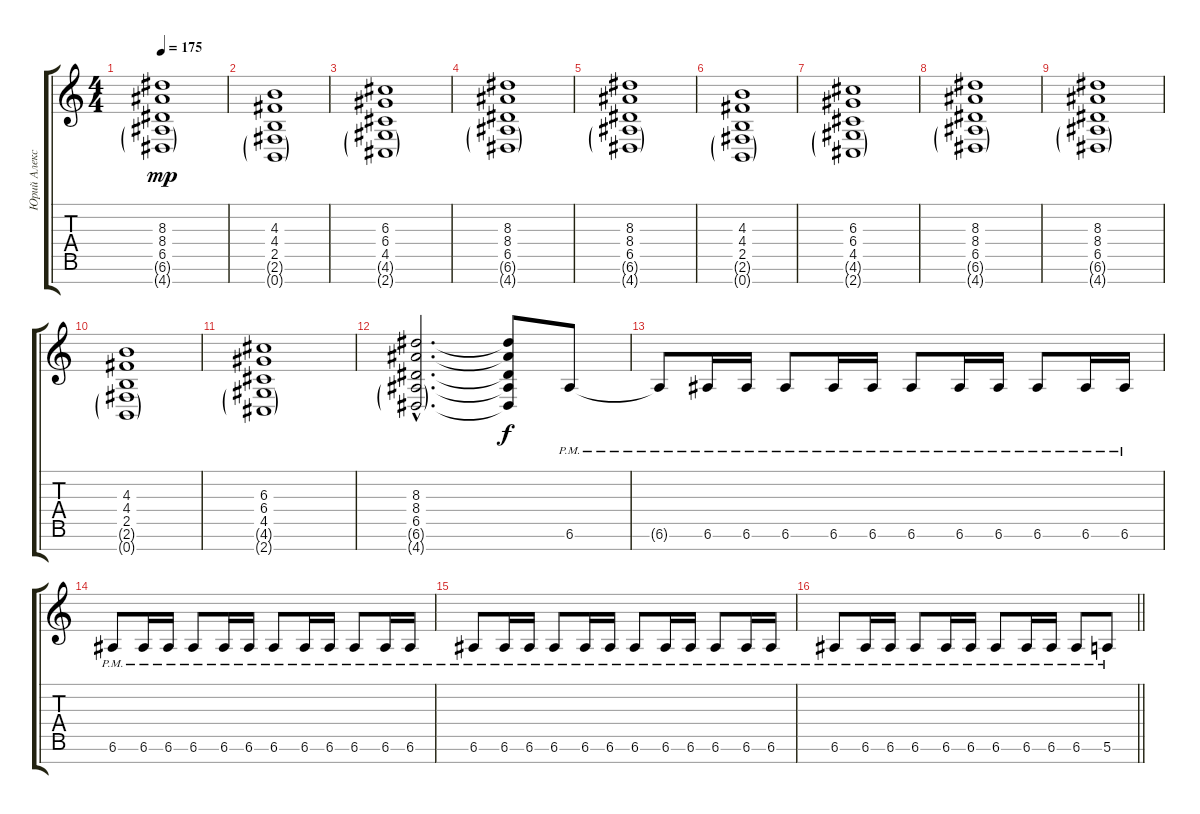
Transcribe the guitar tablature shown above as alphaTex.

\track ("Юрий Алексеев" "Юрий Алекс") {instrument distortionguitar}
\staff {score tabs}
\tuning (E4 B3 G3 D3 A2 E2 B1) {hide}
\ts (4 4)
\tempo 175
\clef g2
\ks c
(8.3 8.4 6.5 6.6{g} 4.7{g}).1{dy mp} |
(4.3 4.4 2.5 2.6{g} 0.7{g}).1 |
(6.3 6.4 4.5 4.6{g} 2.7{g}).1 |
(8.3 8.4 6.5 6.6{g} 4.7{g}).1 |
(8.3 8.4 6.5 6.6{g} 4.7{g}).1 |
(4.3 4.4 2.5 2.6{g} 0.7{g}).1 |
(6.3 6.4 4.5 4.6{g} 2.7{g}).1 |
(8.3 8.4 6.5 6.6{g} 4.7{g}).1 |
(8.3 8.4 6.5 6.6{g} 4.7{g}).1 |
(4.3 4.4 2.5 2.6{g} 0.7{g}).1 |
(6.3 6.4 4.5 4.6{g} 2.7{g}).1 |
(8.3{hac} 8.4{hac} 6.5{hac} 6.6{g hac} 4.7{g hac}).2{d} (8.3{t} 8.4{t} 6.5{t} 6.6{t} 4.7{t}).8{dy f} 6.6{pm}.8 |
6.6{pm t}.8 6.6{pm}.16 6.6{pm}.16 6.6{pm}.8 6.6{pm}.16 6.6{pm}.16 6.6{pm}.8 6.6{pm}.16 6.6{pm}.16 6.6{pm}.8 6.6{pm}.16 6.6{pm}.16 |
6.6{pm}.8 6.6{pm}.16 6.6{pm}.16 6.6{pm}.8 6.6{pm}.16 6.6{pm}.16 6.6{pm}.8 6.6{pm}.16 6.6{pm}.16 6.6{pm}.8 6.6{pm}.16 6.6{pm}.16 |
6.6{pm}.8 6.6{pm}.16 6.6{pm}.16 6.6{pm}.8 6.6{pm}.16 6.6{pm}.16 6.6{pm}.8 6.6{pm}.16 6.6{pm}.16 6.6{pm}.8 6.6{pm}.16 6.6{pm}.16 |
\barLineRight lightlight
6.6{pm}.8 6.6{pm}.16 6.6{pm}.16 6.6{pm}.8 6.6{pm}.16 6.6{pm}.16 6.6{pm}.8 6.6{pm}.16 6.6{pm}.16 6.6{pm}.8 5.6{pm}.8
